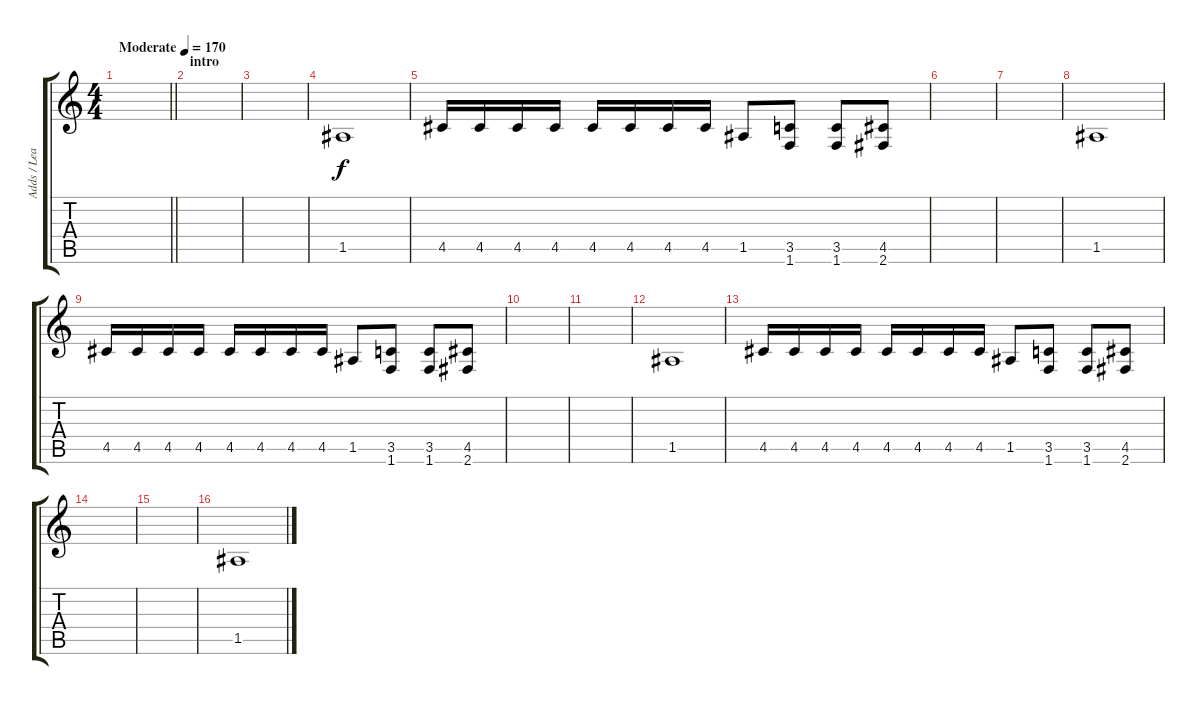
\track ("Adds / Lead" "Adds / Lea") {instrument distortionguitar}
\staff {score tabs}
\tuning (E4 B3 G3 D3 A2 E2) {hide}
\ts (4 4)
\tempo (170 "Moderate")
\clef g2
\barLineRight lightlight
\ks c
|
\section ("" "intro")
|
|
1.5.1 |
4.5.16 4.5.16 4.5.16 4.5.16 4.5.16 4.5.16 4.5.16 4.5.16 1.5.8 (3.5 1.6).8 (3.5 1.6).8 (4.5 2.6).8 |
|
|
1.5.1 |
4.5.16 4.5.16 4.5.16 4.5.16 4.5.16 4.5.16 4.5.16 4.5.16 1.5.8 (3.5 1.6).8 (3.5 1.6).8 (4.5 2.6).8 |
|
|
1.5.1 |
4.5.16 4.5.16 4.5.16 4.5.16 4.5.16 4.5.16 4.5.16 4.5.16 1.5.8 (3.5 1.6).8 (3.5 1.6).8 (4.5 2.6).8 |
|
|
1.5.1
